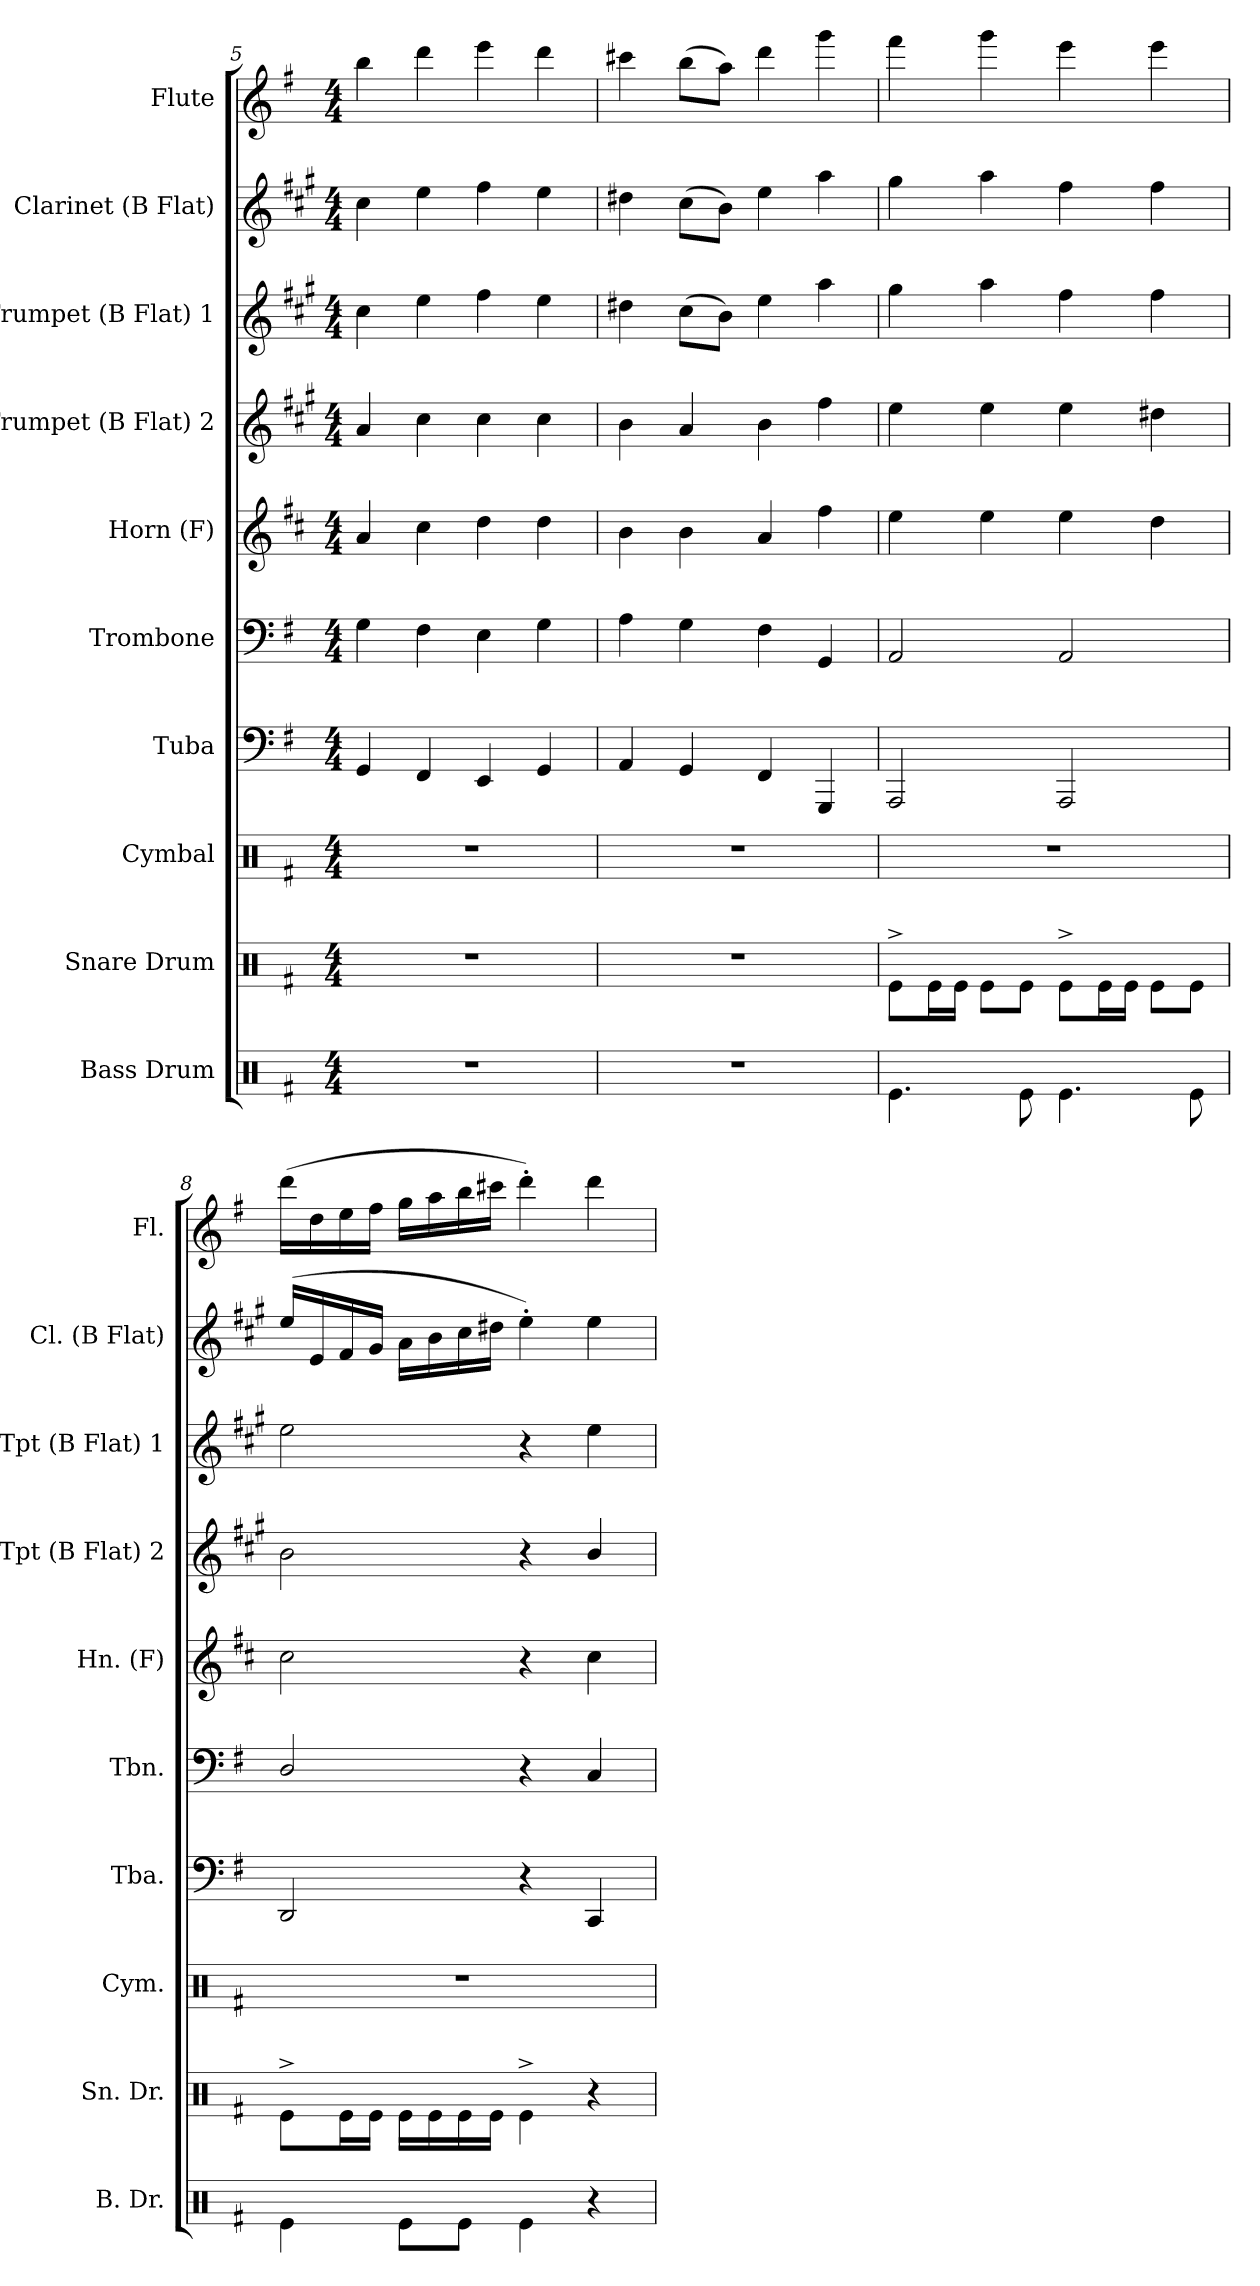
**kern	**kern	**kern	**kern	**kern	**kern	**kern	**kern	**kern	**kern
*part10	*part9	*part8	*part7	*part6	*part5	*part4	*part3	*part2	*part1
*staff10	*staff9	*staff8	*staff7	*staff6	*staff5	*staff4	*staff3	*staff2	*staff1
*I"Bass Drum	*I"Snare Drum	*I"Cymbal	*I"Tuba	*I"Trombone	*I"Horn (F)	*I"Trumpet (B Flat) 2	*I"Trumpet (B Flat) 1	*I"Clarinet (B Flat)	*I"Flute
*I'B. Dr.	*I'Sn. Dr.	*I'Cym.	*I'Tba.	*I'Tbn.	*I'Hn. (F)	*I'Tpt (B Flat) 2	*I'Tpt (B Flat) 1	*I'Cl. (B Flat)	*I'Fl.
*clefX	*clefX	*clefX	*clefF4	*clefF4	*clefG2	*clefG2	*clefG2	*clefG2	*clefG2
*	*	*	*	*	*ITrd4c7	*ITrd1c2	*ITrd1c2	*ITrd1c2	*
*k[f#]	*k[f#]	*k[f#]	*k[f#]	*k[f#]	*k[f#]	*k[f#]	*k[f#]	*k[f#]	*k[f#]
*G:	*G:	*G:	*G:	*G:	*G:	*G:	*G:	*G:	*G:
*M4/4	*M4/4	*M4/4	*M4/4	*M4/4	*M4/4	*M4/4	*M4/4	*M4/4	*M4/4
=5	=5	=5	=5	=5	=5	=5	=5	=5	=5
1r	1r	1r	4GG/	4G\	4d/	4g/	4b\	4b\	4bb\
.	.	.	4FF#/	4F#\	4f#\	4b\	4dd\	4dd\	4ddd\
.	.	.	4EE/	4E\	4g\	4b\	4ee\	4ee\	4eee\
.	.	.	4GG/	4G\	4g\	4b\	4dd\	4dd\	4ddd\
=6	=6	=6	=6	=6	=6	=6	=6	=6	=6
1r	1r	1r	4AA/	4A\	4e\	4a\	4cc#X\	4cc#X\	4ccc#X\
.	.	.	4GG/	4G\	4e\	4g/	(8b\L	(8b\L	(8bb\L
.	.	.	.	.	.	.	8a\J)	8a\J)	8aa\J)
.	.	.	4FF#/	4F#\	4d/	4a\	4dd\	4dd\	4ddd\
.	.	.	4GGG/	4GG/	4b\	4ee\	4gg\	4gg\	4ggg\
=7	=7	=7	=7	=7	=7	=7	=7	=7	=7
4.Re\	8Re^>\L	1r	2AAA/	2AA/	4a\	4dd\	4ff#\	4ff#\	4fff#\
.	16Re\L	.	.	.	.	.	.	.	.
.	16Re\JJ	.	.	.	.	.	.	.	.
.	8Re\L	.	.	.	4a\	4dd\	4gg\	4gg\	4ggg\
8Re\	8Re\J	.	.	.	.	.	.	.	.
4.Re\	8Re^>\L	.	2AAA/	2AA/	4a\	4dd\	4ee\	4ee\	4eee\
.	16Re\L	.	.	.	.	.	.	.	.
.	16Re\JJ	.	.	.	.	.	.	.	.
.	8Re\L	.	.	.	4g\	4cc#X\	4ee\	4ee\	4eee\
8Re\	8Re\J	.	.	.	.	.	.	.	.
!!LO:PB:g=z
=8	=8	=8	=8	=8	=8	=8	=8	=8	=8
4Re\	8Re^>\L	1r	2DD/	2D/	2f#\	2a\	2dd\	(16dd/LL	(16ddd\LL
.	.	.	.	.	.	.	.	16d/	16dd\
.	16Re\L	.	.	.	.	.	.	16e/	16ee\
.	16Re\JJ	.	.	.	.	.	.	16f#/JJ	16ff#\JJ
8Re\L	16Re\LL	.	.	.	.	.	.	16g\LL	16gg\LL
.	16Re\	.	.	.	.	.	.	16a\	16aa\
8Re\J	16Re\	.	.	.	.	.	.	16b\	16bb\
.	16Re\JJ	.	.	.	.	.	.	16cc#X\JJ	16ccc#X\JJ
4Re\	4Re^>\	.	4r	4r	4r	4r	4r	4dd'>\)	4ddd'>\)
4r	4r	.	4CC/	4C/	4f#\	4a/	4dd\	4dd\	4ddd\
=	=	=	=	=	=	=	=	=	=
*-	*-	*-	*-	*-	*-	*-	*-	*-	*-
